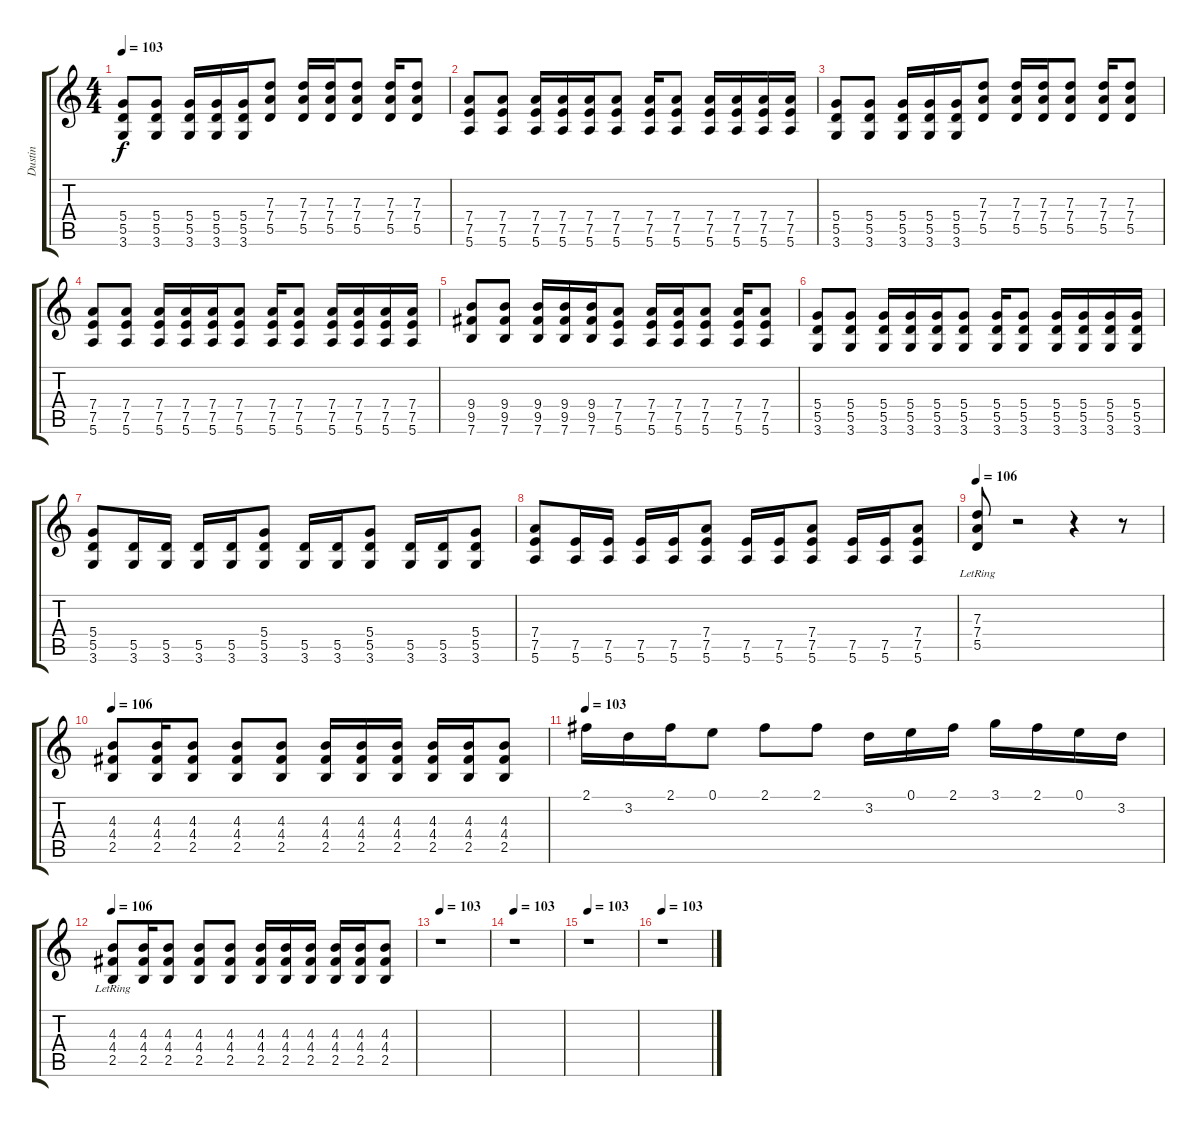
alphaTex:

\track ("Dustin" "Dustin") {instrument distortionguitar}
\staff {score tabs}
\tuning (E4 B3 G3 D3 A2 E2) {hide}
\ts (4 4)
\tempo 103
\clef g2
\ks c
(5.4 5.5 3.6).8{dy f} (5.4 5.5 3.6).8 (5.4 5.5 3.6).16 (5.4 5.5 3.6).16 (5.4 5.5 3.6).16 (7.3 7.4 5.5).8 (7.3 7.4 5.5).16 (7.3 7.4 5.5).16 (7.3 7.4 5.5).8 (7.3 7.4 5.5).16 (7.3 7.4 5.5).8 |
(7.4 7.5 5.6).8 (7.4 7.5 5.6).8 (7.4 7.5 5.6).16 (7.4 7.5 5.6).16 (7.4 7.5 5.6).16 (7.4 7.5 5.6).8 (7.4 7.5 5.6).16 (7.4 7.5 5.6).8 (7.4 7.5 5.6).16 (7.4 7.5 5.6).16 (7.4 7.5 5.6).16 (7.4 7.5 5.6).16 |
(5.4 5.5 3.6).8 (5.4 5.5 3.6).8 (5.4 5.5 3.6).16 (5.4 5.5 3.6).16 (5.4 5.5 3.6).16 (7.3 7.4 5.5).8 (7.3 7.4 5.5).16 (7.3 7.4 5.5).16 (7.3 7.4 5.5).8 (7.3 7.4 5.5).16 (7.3 7.4 5.5).8 |
(7.4 7.5 5.6).8 (7.4 7.5 5.6).8 (7.4 7.5 5.6).16 (7.4 7.5 5.6).16 (7.4 7.5 5.6).16 (7.4 7.5 5.6).8 (7.4 7.5 5.6).16 (7.4 7.5 5.6).8 (7.4 7.5 5.6).16 (7.4 7.5 5.6).16 (7.4 7.5 5.6).16 (7.4 7.5 5.6).16 |
(9.4 9.5 7.6).8 (9.4 9.5 7.6).8 (9.4 9.5 7.6).16 (9.4 9.5 7.6).16 (9.4 9.5 7.6).16 (7.4 7.5 5.6).8 (7.4 7.5 5.6).16 (7.4 7.5 5.6).16 (7.4 7.5 5.6).8 (7.4 7.5 5.6).16 (7.4 7.5 5.6).8 |
(5.4 5.5 3.6).8 (5.4 5.5 3.6).8 (5.4 5.5 3.6).16 (5.4 5.5 3.6).16 (5.4 5.5 3.6).16 (5.4 5.5 3.6).8 (5.4 5.5 3.6).16 (5.4 5.5 3.6).8 (5.4 5.5 3.6).16 (5.4 5.5 3.6).16 (5.4 5.5 3.6).16 (5.4 5.5 3.6).16 |
(5.4 5.5 3.6).8 (5.5 3.6).16 (5.5 3.6).16 (5.5 3.6).16 (5.5 3.6).16 (5.4 5.5 3.6).8 (5.5 3.6).16 (5.5 3.6).16 (5.4 5.5 3.6).8 (5.5 3.6).16 (5.5 3.6).16 (5.4 5.5 3.6).8 |
(7.4 7.5 5.6).8 (7.5 5.6).16 (7.5 5.6).16 (7.5 5.6).16 (7.5 5.6).16 (7.4 7.5 5.6).8 (7.5 5.6).16 (7.5 5.6).16 (7.4 7.5 5.6).8 (7.5 5.6).16 (7.5 5.6).16 (7.4 7.5 5.6).8 |
\tempo 106
(7.3 7.4 5.5{lr}).8 r.2 r.4 r.8 |
\tempo 106
(4.3 4.4 2.5).8 (4.3 4.4 2.5).16 (4.3 4.4 2.5).8 (4.3 4.4 2.5).8 (4.3 4.4 2.5).8 (4.3 4.4 2.5).16 (4.3 4.4 2.5).16 (4.3 4.4 2.5).16 (4.3 4.4 2.5).16 (4.3 4.4 2.5).16 (4.3 4.4 2.5).8 |
\tempo 103
2.1.16 3.2.16 2.1.16 0.1.8 2.1.8 2.1.8 3.2.16 0.1.16 2.1.16 3.1.16 2.1.16 0.1.16 3.2.16 |
\tempo 106
(4.3 4.4{lr} 2.5).8 (4.3 4.4 2.5).16 (4.3 4.4 2.5).8 (4.3 4.4 2.5).8 (4.3 4.4 2.5).8 (4.3 4.4 2.5).16 (4.3 4.4 2.5).16 (4.3 4.4 2.5).16 (4.3 4.4 2.5).16 (4.3 4.4 2.5).16 (4.3 4.4 2.5).8 |
\tempo 103
r.1 |
\tempo 103
r.1 |
\tempo 103
r.1 |
\tempo 103
r.1
